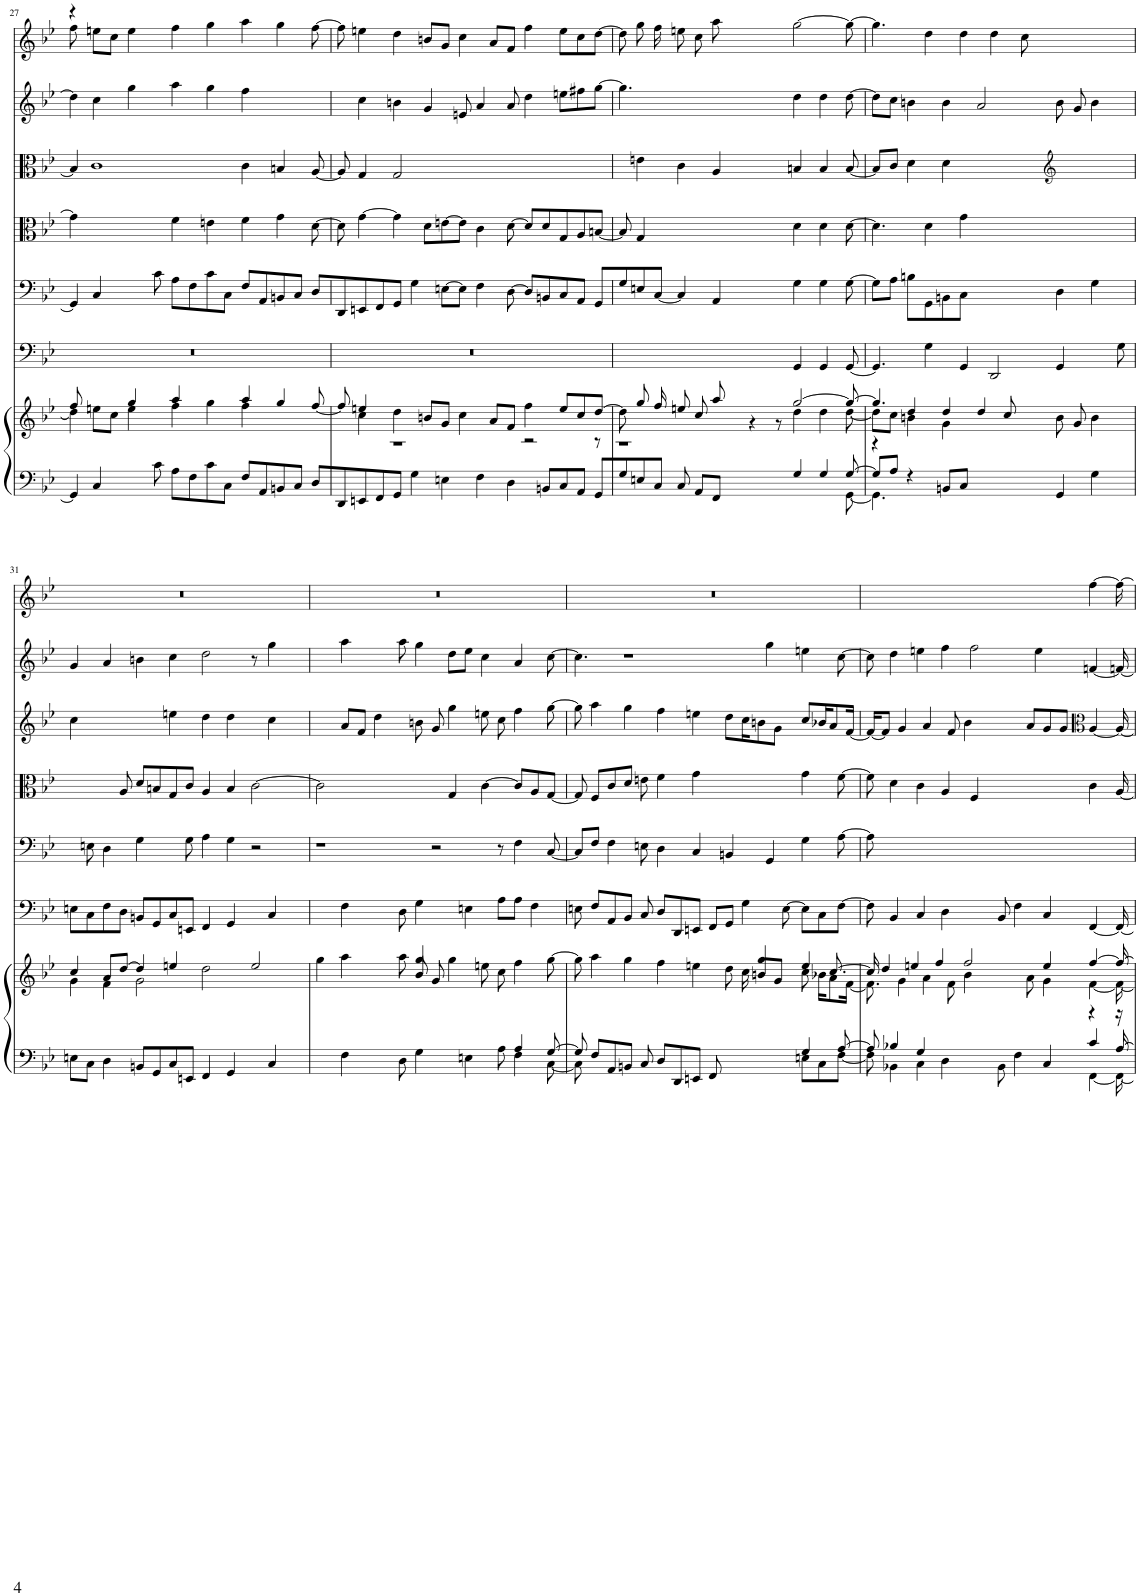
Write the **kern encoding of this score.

**kern	**kern	**kern	**kern	**kern	**kern	**kern	**kern
*part7	*part7	*part6	*part5	*part4	*part3	*part2	*part1
*staff8	*staff7	*staff6	*staff5	*staff4	*staff3	*staff2	*staff1
*I"Piano	*	*I"Voice	*I"Voice	*I"Voice	*I"Voice	*I"Voice	*I"Voice
*I'Pno	*	*I'V	*I'V	*I'V	*I'V	*I'V	*I'V
!!LO:PB:g=z
*clefF4	*clefG2	*clefF4	*clefF4	*clefC3	*clefC3	*clefG2	*clefG2
*k[b-e-]	*k[b-e-]	*k[b-e-]	*k[b-e-]	*k[b-e-]	*k[b-e-]	*k[b-e-]	*k[b-e-]
*M4/2	*M4/2	*M4/2	*M4/2	*M4/2	*M4/2	*M4/2	*M4/2
=27	=27	=27	=27	=27	=27	=27	=27
*	*^	*	*	*	*	*	*^
4GG/]	4dd\]	8ff/	0r	4GG/]	4g\]	4B/]	4dd\]	4r	8ff\
.	.	4.ryy	.	.	.	.	.	.	1...ryy
4C/	8een\L	.	.	4C/	2ryy	1c	4cc\	8een\L	.
.	8cc\J	.	.	.	.	.	.	8cc\J	.
4ryy	4ee\	4gg/	.	4ryy	.	.	4gg\	4ee\	.
8c\	8ryy	8ryy	.	8c\	8ryy	.	8ryy	8ryy	.
8A\L	4aa/	4ff\	.	8A\L	4f\	.	4aa\	4ff\	.
8F\	.	.	.	8F\	.	.	.	.	.
8c\	4ryy	4gg\	.	8c\	4en\	.	4gg\	4gg\	.
8C\J	.	.	.	8C\J	.	8ryy	.	.	.
8F/L	4aa/	4ff\	.	8F/L	4f\	4c\	4ff\	4aa\	.
8AA/	.	.	.	8AA/	.	.	.	.	.
8BBn/	4gg/	4.ryy	.	8BBn/	4g\	4Bn/	4ryy	4gg\	.
8C/J	.	.	.	8C/J	.	.	.	.	.
8D/L	[8ff/	.	.	8D/L	[8d\	[8A/	8ryy	[8ff\	.
*	*	*	*	*	*	*	*	*v	*v
=28	=28	=28	=28	=28	=28	=28	=28	=28
8DD/	8ff/]	8ryy	0r	8DD/	8d\]	8A/]	8ryy	8ff\]
8EEn/	4een/	4cc\	.	8EEn/	[>4g\	4G/	4cc\	4een\
8FF/	.	.	.	8FF/	.	.	.	.
8GG/J	4dd\	1r	.	8GG/J	4g\]	2G/	4bn\	4dd\
4G\	.	.	.	4G\	.	.	.	.
.	8bn/L	.	.	.	8d\L	.	4g/	8bn/L
4En\	8g/J	.	.	[>8En\L	[>8en\	.	.	8g/J
.	4cc\	.	.	8E\J]	8e\J]	1ryy	8en/	4cc\
4F\	.	.	.	4F\	4c\	.	4a/	.
.	8a/L	.	.	.	.	.	.	8a/L
4D\	8f/J	.	.	[>8D\	[>8d\	.	8a/	8f/J
.	4ff\	2r	.	8D/L]	8d/L]	.	4dd\	4ff\
8BBn/L	.	.	.	8BBn/	8d/	.	.	.
8C/	8ee/L	.	.	8C/	8G/	.	8een\L	8ee\L
8AA/J	8cc/	.	.	8AA/J	8A/	.	8ff#X\	8cc\
8GG/L	[8dd/J	8r	.	8GG/L	[8Bn/J	8ryy	[8gg\J	[8dd\J
=29	=29	=29	=29	=29	=29	=29	=29	=29
*^	*	*	*	*	*	*	*	*
8G/	1...ryy	8dd\]	1r	1ryy	8G/	8B/]	8ryy	4.gg\]	8dd\]
8En/	.	8gg/	.	.	8En/	4G/	4en\	.	8gg\
8C/J	.	16ff/	.	.	[<8C/J	.	.	.	16ff\
.	.	16ryy	.	.	.	.	.	.	16ryy
8C/	.	8een/	.	.	4C/]	1ryy	4c\	1ryy	8een\
8AA/L	.	8cc/	.	.	.	.	.	.	8cc\
8FF/J	.	8aa/	.	.	4AA/	.	4A/	.	8aa\
2ryy	.	2ryy	.	.	.	.	.	.	2ryy
.	.	.	.	.	2ryy	.	2ryy	.	.
.	.	.	4r	4ryy	.	.	.	.	.
8ryy	.	8ryy	8r	8ryy	.	.	.	.	8ryy
4G/	.	[2gg/	4dd\	4GG/	4G\	4d\	4Bn/	4dd\	[2gg\
4G/	.	.	4dd\	4GG/	4G\	4d\	4B/	4dd\	.
[8G/	[8GG\	8gg/_	[8dd\	[8GG/	[8G\	[8d\	[8B/	[8dd\	8gg\_
=30	=30	=30	=30	=30	=30	=30	=30	=30	=30
*	*	*	*^	*	*	*	*	*	*
8G/L]	4.GG\]	4.gg/]	8dd\L]	4r	4.GG/]	8G\L]	4.d\]	8B/L]	8dd\L]	4.gg\]
8A/J	.	.	8cc\J	.	.	8A\J	.	8c/J	8cc\J	.
4r	.	.	4bn\	4dd/	.	8Bn\L	.	4d\	4bn\	.
.	1ryy	1ryy	.	.	4G\	8GG\	4d\	.	.	4dd\
8BBn/L	.	.	4g\	4dd/	.	8BBn\	.	4d\	4b\	.
8C/J	.	.	.	.	4GG/	8C\J	4g\	.	.	4dd\
2ryy	.	.	1ryy	4dd/	.	2ryy	.	2ryy	2a/	.
.	.	.	.	.	2DD/	.	1ryy	.	.	4dd\
.	.	.	.	8cc/	.	.	.	.	.	.
.	.	.	.	2..ryy	.	.	.	.	.	8cc\
8ryy	.	.	.	.	.	8ryy	.	8ryy	8ryy	2ryy
*	*	*	*	*	*	*	*	*clefG2	*	*
4GG/	2ryy	8b\	.	.	4GG/	4D\	.	2ryy	8b\	.
.	.	8g/	.	.	.	.	.	.	8g/	.
4G\	.	4b\	.	.	4ryy	4G\	.	.	4b\	.
.	.	.	4ryy	.	.	.	.	.	.	4ryy
8ryy	8ryy	8ryy	.	.	8G\	8ryy	8ryy	8ryy	8ryy	.
*v	*v	*	*	*	*	*	*	*	*	*
*	*	*v	*v	*	*	*	*	*	*
!!LO:LB:g=z
=31	=31	=31	=31	=31	=31	=31	=31	=31
8En\L	4cc/	4g\	8En\L	8ryy	4ryy	4cc\	4g/	0r
8C\J	.	.	8C\	8En\	.	.	.	.
4D\	8a/L	4f\	8F\	4D\	8ryy	2ryy	4a/	.
.	[>8dd/J	.	8D\J	.	8A/	.	.	.
8BBn/L	4dd/]	2g\	8BBn/L	4G\	8d/L	.	4bn\	.
8GG/	.	.	8GG/	.	8Bn/	.	.	.
8C/	4een/	.	8C/	8ryy	8G/	4een\	4cc\	.
8EEn/J	.	.	8EEn/J	8G\	8c/J	.	.	.
4FF/	2ryy	2dd\	4FF/	4A\	4A/	4dd\	2dd\	.
4GG/	.	.	4GG/	4G\	4B/	4dd\	.	.
8ryy	2ee/	2ryy	8ryy	2r	[2c\	8ryy	8r	.
4C/	.	.	4C/	.	.	4cc\	4gg\	.
8ryy	.	.	8ryy	.	.	8ryy	8ryy	.
=32	=32	=32	=32	=32	=32	=32	=32	=32
*^	*	*	*	*	*	*	*	*
4ryy	8ryy	4gg\	2..ryy	4ryy	1r	2c\]	4ryy	4ryy	0r
*v	*v	*	*	*	*	*	*	*	*
4F\	4aa\	.	4F\	.	.	8a/L	4aa\	.
.	.	.	.	.	.	8f/J	.	.
4ryy	4ryy	.	4ryy	.	2ryy	4dd\	4ryy	.
8D\	8aa\	.	8D\	.	.	8ryy	8aa\	.
4G\	8b-/	4gg/	4G\	.	.	8bn\	4gg\	.
.	8g/	.	.	2r	8ryy	8g/	.	.
8ryy	4gg\	2..ryy	8ryy	.	4G/	4gg\	8dd\L	.
4En\	.	.	4En\	.	.	.	8ee-\J	.
.	8een\	.	.	.	[>4c\	8een\	4cc\	.
8A\	8cc\	.	8A\L	8r	.	8cc\	.	.
*^	*	*	*	*	*	*	*	*
4A/	4F\	4ff\	.	8A\J	4F\	8c/L]	4ff\	4a/	.
.	.	.	.	4F\	.	8A/	.	.	.
[8G/	[8C\	[8gg\	.	.	[8C/	[8G/J	[8gg\	[8cc\	.
=33	=33	=33	=33	=33	=33	=33	=33	=33	=33
*	*	*	*^	*	*	*	*	*	*
8G/]	8C\]	8gg\]	16ryy	16ryy	8En\	8C/L]	8G/]	8gg\]	4.cc\]	0r
*	*	*v	*v	*v	*	*	*	*	*	*
8F/L	1.ryy	4aa\	8F/L	8F/J	8F/L	4aa\	.	.
8AA/	.	.	8AA/	4F\	8c/	.	.	.
8BBn/J	.	4gg\	8BB-/J	.	8d/J	4gg\	1r	.
8C/	.	.	8C/	8En\	8en\	.	.	.
8D/L	.	4ff\	8D/L	4D\	4f\	4ff\	.	.
8DD/	.	.	8DD/	.	.	.	.	.
8EEn/J	.	4een\	8EEn/J	4C/	4g\	4een\	.	.
8FF/	.	.	8FF/L	.	.	.	.	.
2ryy	.	8dd\	8GG/J	4BBn/	2ryy	8dd\L	.	.
.	.	16cc\	4G\	.	.	16cc\K	.	.
*	*	*^	*	*	*	*	*	*
.	.	8bn/L	4gg/	.	.	.	8bn\	.	.
.	.	.	.	.	4GG/	.	.	4gg\	.
.	.	8g/J	.	.	.	.	8g\J	.	.
.	.	.	.	[>8E\	.	.	.	.	.
.	.	16ryy	16ryy	.	.	.	16ryy	.	.
4G/	8En\L	4ee/	8cc\	8E\L]	4G\	4g\	8cc/L	4een\	.
.	8C\	.	16b-X\KL	8C\	.	.	16b-X/K	.	.
*	*	*	*^	*	*	*	*	*	*
.	.	.	8a\	[8.cc/	.	.	.	8a/	.	.
[8A/	[8F\J	8ryy	.	.	[8F\J	[8A\	[8f\	.	[8cc\	.
.	.	.	[16f\Jk	.	.	.	.	[<16f/Jk	.	.
=34	=34	=34	=34	=34	=34	=34	=34	=34	=34	=34
8A/]	8F\]	1ryy	8.f\]	16cc/]	8F\]	8A\]	8f\]	16f/KL_	8cc\]	1ryy
.	.	.	.	4dd/	.	.	.	8f/J]	.	.
4B-X/	4BB-X\	.	.	.	4BB-/	1ryy	4d\	.	4dd\	.
.	.	.	4g\	.	.	.	.	4g/	.	.
.	.	.	.	4een/	.	.	.	.	.	.
4G/	4C\	.	.	.	4C/	.	4c\	.	4een\	.
.	.	.	4a\	.	.	.	.	4a/	.	.
.	.	.	.	4ff/	.	.	.	.	.	.
4ryy	4D\	.	.	.	4D\	.	4A/	.	4ff\	.
.	.	.	8f\	.	.	.	.	8f/	.	.
.	.	.	4b-\	2ff/	.	.	.	4b-\	.	.
8ryy	16ryy	.	.	.	8ryy	.	4F/	.	2ff\	.
*v	*v	*	*	*	*	*	*	*	*	*
16ryy	4ryy	.	.	16ryy	.	.	.	.	2ryy
8BB-\	.	8ryy	.	8BB-/	.	.	4ryy	.	.
.	.	.	.	.	2ryy	2ryy	.	.	.
4F\	.	16ryy@	.	4F\	.	.	.	.	.
.	8ryy	16ryy@	.	.	.	.	.	.	.
.	.	16ryy@	8a\	.	.	.	8a/L	.	.
.	16ryy	16ryy@	.	.	.	.	.	4ee\	.
4C/	4ee/	16ryy@	4g\	4C/	.	.	8g/	.	.
.	.	16ryy@	.	.	.	.	.	.	8ryy
.	.	16ryy@	.	.	.	.	8g/J	.	.
.	.	16ryy@	.	.	4ryy	16ryy	.	16ryy	16ryy
*	*	*	*	*	*	*	*clefC3	*	*
*^	*	*	*	*	*	*	*	*	*
4c/	[4FF\	[4ff/	[4f\	4r	[4FF/	.	4c\	[4A/	[4fn/	[4ff\
.	.	.	.	.	.	8ryy	.	.	.	.
[16A/	16FF\_	16ff/_	16f\_	16r	16FF/_	.	[16A/	16A/_	16fn/_	16ff\_
*v	*v	*	*	*	*	*	*	*	*	*
*	*v	*v	*v	*	*	*	*	*	*
=	=	=	=	=	=	=	=
*-	*-	*-	*-	*-	*-	*-	*-
